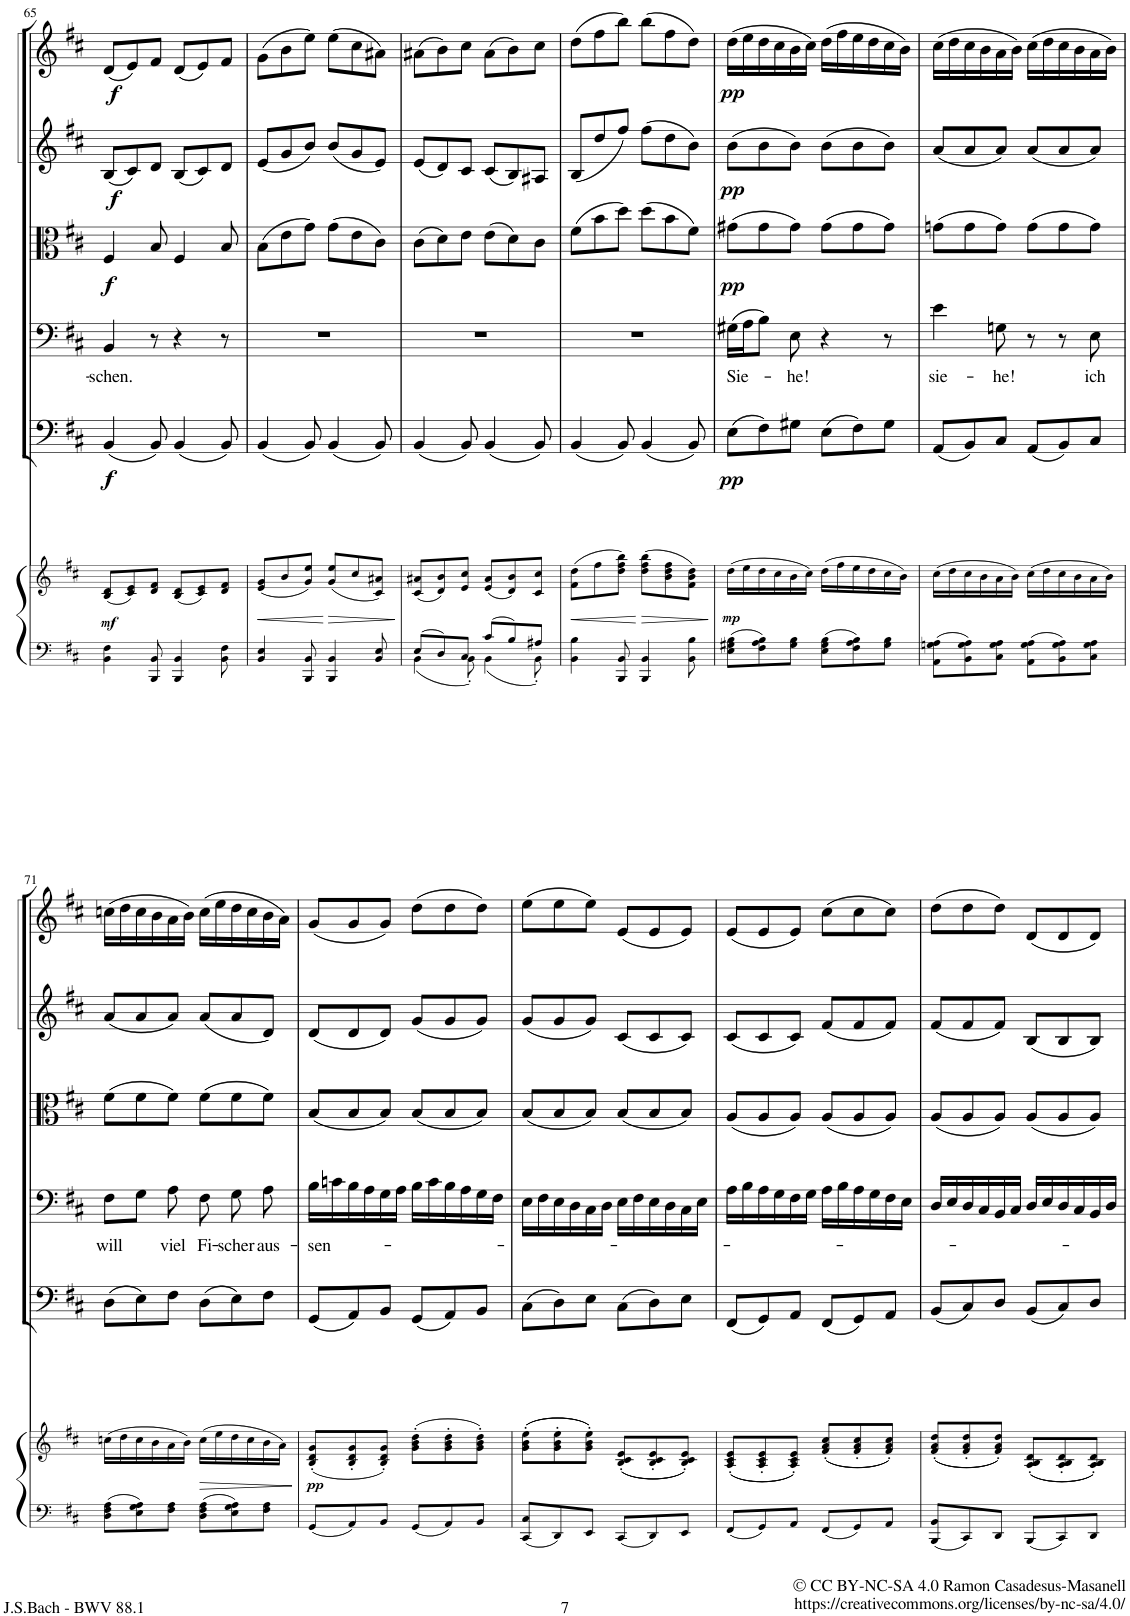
**kern	**kern	**dynam	**kern	**dynam	**kern	**text	**kern	**dynam	**kern	**dynam	**kern	**dynam
*part6	*part6	*part6	*part5	*part5	*part4	*part4	*part3	*part3	*part2	*part2	*part1	*part1
*staff7	*staff6	*staff6/7	*staff5	*staff5	*staff4	*staff4	*staff3	*staff3	*staff2	*staff2	*staff1	*staff1
*I"Piano reduction	*	*	*I"Continuo	*	*I"Basso	*	*I"Thaile Viola	*	*I"Oboe d'amore II Violino II	*	*I"Oboe d'amore I Violino I	*
*I'Pno	*	*	*	*	*	*	*	*	*	*	*	*
!!LO:PB:g=z
*clefF4	*clefG2	*	*clefF4	*	*clefF4	*	*clefC3	*	*clefG2	*	*clefG2	*
*k[f#c#]	*k[f#c#]	*	*k[f#c#]	*	*k[f#c#]	*	*k[f#c#]	*	*k[f#c#]	*	*k[f#c#]	*
*M6/8	*M6/8	*	*M6/8	*	*M6/8	*	*M6/8	*	*M6/8	*	*M6/8	*
=65	=65	=65	=65	=65	=65	=65	=65	=65	=65	=65	=65	=65
!	!	!LO:DY:b	!	!LO:DY:b	!	!LO:LY:b	!	!LO:DY:b	!	!LO:DY:b	!	!LO:DY:b
4BB\ 4F#\	(8B/ 8d/L	mf	(4BB/	f	4BB/	-schen.	4F#/	f	(8B/L	f	(8d/L	f
.	8c#/ 8e/)	.	.	.	.	.	.	.	8c#/)	.	8e/)	.
8BBB/ 8BB/	8d/ 8f#/J	.	8BB/)	.	8r	.	8B/	.	8d/J	.	8f#/J	.
4BBB/ 4BB/	(8B/ 8d/L	.	(4BB/	.	4r	.	4F#/	.	(8B/L	.	(8d/L	.
.	8c#/ 8e/)	.	.	.	.	.	.	.	8c#/)	.	8e/)	.
8BB\ 8F#\	8d/ 8f#/J	.	8BB/)	.	8r	.	8B/	.	8d/J	.	8f#/J	.
=66	=66	=66	=66	=66	=66	=66	=66	=66	=66	=66	=66	=66
!	!	!LO:HP:b	!	!	!	!	!	!	!	!	!	!
4BB/ 4E/	(8e/ 8g/L	<	(4BB/	.	2.r	.	(8B\L	.	(8e/L	.	(8g\L	.
.	8b/	.	.	.	.	.	8e\	.	8g/	.	8b\	.
8BBB/ 8BB/	8g/ 8ee/J)	.	8BB/)	.	.	.	8g\J)	.	8b/J)	.	8ee\J)	.
!	!	!LO:HP:n=1:b	!	!	!	!	!	!	!	!	!	!
4BBB/ 4BB/	(8g/ 8ee/L	[ >	(4BB/	.	.	.	(8g\L	.	(8b/L	.	(8ee\L	.
.	8cc#/	.	.	.	.	.	8e\	.	8g/	.	8cc#\	.
8BB/ 8E/	8c#/ 8a#X/J)	.	8BB/)	.	.	.	8c#\J)	.	8e/J)	.	8a#X\J)	.
.	.	]	.	.	.	.	.	.	.	.	.	.
=67	=67	=67	=67	=67	=67	=67	=67	=67	=67	=67	=67	=67
*^	*	*	*	*	*	*	*	*	*	*	*	*
8E/L	4BB\	(8c#/ 8a#X/L	.	(4BB/	.	2.r	.	(8c#\L	.	(8e/L	.	(8a#X\L	.
8D/	.	8d/ 8b/)	.	.	.	.	.	8d\)	.	8d/)	.	8b\)	.
8C#/J	8BB'\	8e/ 8cc#/J	.	8BB/)	.	.	.	8e\J	.	8c#/J	.	8cc#\J	.
8c#/L	4BB\	(8e/ 8a#/L	.	(4BB/	.	.	.	(8e\L	.	(8c#/L	.	(8a#\L	.
8B/	.	8d/ 8b/)	.	.	.	.	.	8d\)	.	8B/)	.	8b\)	.
8A#X/J	8BB'\	8c#/ 8cc#/J	.	8BB/)	.	.	.	8c#\J	.	8A#X/J	.	8cc#\J	.
=68	=68	=68	=68	=68	=68	=68	=68	=68	=68	=68	=68	=68	=68
!	!	!	!LO:HP:b	!	!	!	!	!	!	!	!	!	!
*v	*v	*	*	*	*	*	*	*	*	*	*	*	*
4BB\ 4B\	(8f#\ 8dd\L	<	(4BB/	.	2.r	.	(8f#\L	.	(8B/L	.	(8dd\L	.
.	8ff#\	.	.	.	.	.	8b\	.	8dd/	.	8ff#\	.
8BBB/ 8BB/	8dd\ 8ff#\ 8bb\J)	.	8BB/)	.	.	.	8dd\J)	.	8ff#/J)	.	8bb\J)	.
!	!	!LO:HP:n=1:b	!	!	!	!	!	!	!	!	!	!
4BBB/ 4BB/	(8dd\ 8ff#\ 8bb\L	[ >	(4BB/	.	.	.	(8dd\L	.	(8ff#\L	.	(8bb\L	.
.	8b\ 8dd\ 8ff#\	.	.	.	.	.	8b\	.	8dd\	.	8ff#\	.
8BB\ 8B\	8f#\ 8b\ 8dd\J)	.	8BB/)	.	.	.	8f#\J)	.	8b\J)	.	8dd\J)	.
.	.	]	.	.	.	.	.	.	.	.	.	.
=69	=69	=69	=69	=69	=69	=69	=69	=69	=69	=69	=69	=69
!	!	!LO:DY:b	!	!LO:DY:b	!	!LO:LY:b	!	!LO:DY:b	!	!LO:DY:b	!	!LO:DY:b
8E\ 8G#X\ 8B\L	(16dd\LL	mp	(8E\L	pp	(16G#X\LL	Sie-	(8g#X\L	pp	(8b\L	pp	(16dd\LL	pp
.	16ee\	.	.	.	16A\J	.	.	.	.	.	16ee\	.
8F#\ 8A\ 8B\	16dd\	.	8F#\)	.	8B\J)	.	8g#\	.	8b\	.	16dd\	.
.	16cc#\	.	.	.	.	.	.	.	.	.	16cc#\	.
!	!	!	!	!	!	!LO:LY:b	!	!	!	!	!	!
8G#\ 8B\J	16b\	.	8G#X\J	.	8E\	-he!	8g#\J)	.	8b\J)	.	16b\	.
.	16cc#\JJ)	.	.	.	.	.	.	.	.	.	16cc#\JJ)	.
8E\ 8G#\ 8B\L	(16dd\LL	.	(8E\L	.	4r	.	(8g#\L	.	(8b\L	.	(16dd\LL	.
.	16ff#\	.	.	.	.	.	.	.	.	.	16ff#\	.
8F#\ 8A\ 8B\	16ee\	.	8F#\)	.	.	.	8g#\	.	8b\	.	16ee\	.
.	16dd\	.	.	.	.	.	.	.	.	.	16dd\	.
8G#\ 8B\J	16cc#\	.	8G#\J	.	8r	.	8g#\J)	.	8b\J)	.	16cc#\	.
.	16b\JJ)	.	.	.	.	.	.	.	.	.	16b\JJ)	.
=70	=70	=70	=70	=70	=70	=70	=70	=70	=70	=70	=70	=70
!	!	!	!	!	!	!LO:LY:b	!	!	!	!	!	!
8AA\ 8Gn\ 8A\L	(16cc#\LL	.	(8AA/L	.	4e\	sie-	(8gn\L	.	(8a/L	.	(16cc#\LL	.
.	16dd\	.	.	.	.	.	.	.	.	.	16dd\	.
8BB\ 8G\ 8A\	16cc#\	.	8BB/)	.	.	.	8g\	.	8a/	.	16cc#\	.
.	16b\	.	.	.	.	.	.	.	.	.	16b\	.
!	!	!	!	!	!	!LO:LY:b	!	!	!	!	!	!
8C#\ 8G\ 8A\J	16a\	.	8C#/J	.	8Gn\	-he!	8g\J)	.	8a/J)	.	16a\	.
.	16b\JJ)	.	.	.	.	.	.	.	.	.	16b\JJ)	.
8AA\ 8G\ 8A\L	(16cc#\LL	.	(8AA/L	.	8r	.	(8g\L	.	(8a/L	.	(16cc#\LL	.
.	16dd\	.	.	.	.	.	.	.	.	.	16dd\	.
8BB\ 8G\ 8A\	16cc#\	.	8BB/)	.	8r	.	8g\	.	8a/	.	16cc#\	.
.	16b\	.	.	.	.	.	.	.	.	.	16b\	.
!	!	!	!	!	!	!LO:LY:b	!	!	!	!	!	!
8C#\ 8G\ 8A\J	16a\	.	8C#/J	.	8E\	ich	8g\J)	.	8a/J)	.	16a\	.
.	16b\JJ)	.	.	.	.	.	.	.	.	.	16b\JJ)	.
!!LO:LB:g=z
=71	=71	=71	=71	=71	=71	=71	=71	=71	=71	=71	=71	=71
!	!	!	!	!	!	!LO:LY:b	!	!	!	!	!	!
8D\ 8F#\ 8A\L	(16ccn\LL	.	(8D\L	.	8F#\L	will	(8f#\L	.	(8a/L	.	(16ccn\LL	.
.	16dd\	.	.	.	.	.	.	.	.	.	16dd\	.
8E\ 8G\ 8A\	16cc\	.	8E\)	.	8G\J	.	8f#\	.	8a/	.	16cc\	.
.	16b\	.	.	.	.	.	.	.	.	.	16b\	.
!	!	!	!	!	!	!LO:LY:b	!	!	!	!	!	!
8F#\ 8A\J	16a\	.	8F#\J	.	8A\	viel	8f#\J)	.	8a/J)	.	16a\	.
.	16b\JJ)	.	.	.	.	.	.	.	.	.	16b\JJ)	.
!	!	!LO:HP:b	!	!	!	!LO:LY:b	!	!	!	!	!	!
8D\ 8F#\ 8A\L	(16cc\LL	>	(8D\L	.	8F#\	Fi-	(8f#\L	.	(8a/L	.	(16cc\LL	.
.	16ee\	.	.	.	.	.	.	.	.	.	16ee\	.
!	!	!	!	!	!	!LO:LY:b	!	!	!	!	!	!
8E\ 8G\ 8A\	16dd\	.	8E\)	.	8G\	-scher	8f#\	.	8a/	.	16dd\	.
.	16cc\	.	.	.	.	.	.	.	.	.	16cc\	.
!	!	!	!	!	!	!LO:LY:b	!	!	!	!	!	!
8F#\ 8A\J	16b\	.	8F#\J	.	8A\	aus-	8f#\J)	.	8d/J)	.	16b\	.
.	16a\JJ)	.	.	.	.	.	.	.	.	.	16a\JJ)	.
.	.	]	.	.	.	.	.	.	.	.	.	.
=72	=72	=72	=72	=72	=72	=72	=72	=72	=72	=72	=72	=72
!	!	!LO:DY:b	!	!	!	!LO:LY:b	!	!	!	!	!	!
8GG/L	(8B/' 8d/' 8g/'L	pp	(8GG/L	.	16B\LL	-sen-	(8B/L	.	(8d/L	.	(8g/L	.
.	.	.	.	.	16cn\	.	.	.	.	.	.	.
8AA/	8B/' 8d/' 8g/'	.	8AA/)	.	16B\	.	8B/	.	8d/	.	8g/	.
.	.	.	.	.	16A\	.	.	.	.	.	.	.
8BB/J	8B/' 8d/' 8g/'J)	.	8BB/J	.	16G\	.	8B/J)	.	8d/J)	.	8g/J)	.
.	.	.	.	.	16A\JJ	.	.	.	.	.	.	.
8GG/L	(8g\' 8b\' 8dd\'L	.	(8GG/L	.	16B\LL	.	(8B/L	.	(8g/L	.	(8dd\L	.
.	.	.	.	.	16c\	.	.	.	.	.	.	.
8AA/	8g\' 8b\' 8dd\'	.	8AA/)	.	16B\	.	8B/	.	8g/	.	8dd\	.
.	.	.	.	.	16A\	.	.	.	.	.	.	.
8BB/J	8g\' 8b\' 8dd\'J)	.	8BB/J	.	16G\	.	8B/J)	.	8g/J)	.	8dd\J)	.
.	.	.	.	.	16F#\JJ	.	.	.	.	.	.	.
=73	=73	=73	=73	=73	=73	=73	=73	=73	=73	=73	=73	=73
8CC#/ 8C#/L	((8g\' 8b\' 8ee\'L	.	(8C#\L	.	16E\LL	.	(8B/L	.	(8g/L	.	(8ee\L	.
.	.	.	.	.	16F#\	.	.	.	.	.	.	.
8DD/	8g\' 8b\' 8ee\'	.	8D\)	.	16E\	.	8B/	.	8g/	.	8ee\	.
.	.	.	.	.	16D\	.	.	.	.	.	.	.
8EE/J	8g\' 8b\' 8ee\'J))	.	8E\J	.	16C#\	.	8B/J)	.	8g/J)	.	8ee\J)	.
.	.	.	.	.	16D\JJ	.	.	.	.	.	.	.
8CC#/L	((8B/' 8c#/' 8e/'L	.	(8C#\L	.	16E\LL	.	(8B/L	.	(8c#/L	.	(8e/L	.
.	.	.	.	.	16F#\	.	.	.	.	.	.	.
8DD/	8B/' 8c#/' 8e/'	.	8D\)	.	16E\	.	8B/	.	8c#/	.	8e/	.
.	.	.	.	.	16D\	.	.	.	.	.	.	.
8EE/J	8B/' 8c#/' 8e/'J))	.	8E\J	.	16C#\	.	8B/J)	.	8c#/J)	.	8e/J)	.
.	.	.	.	.	16E\JJ	.	.	.	.	.	.	.
=74	=74	=74	=74	=74	=74	=74	=74	=74	=74	=74	=74	=74
8FF#/L	((8A/' 8c#/' 8e/'L	.	(8FF#/L	.	16A\LL	.	(8A/L	.	(8c#/L	.	(8e/L	.
.	.	.	.	.	16B\	.	.	.	.	.	.	.
8GG/	8A/' 8c#/' 8e/'	.	8GG/)	.	16A\	.	8A/	.	8c#/	.	8e/	.
.	.	.	.	.	16G\	.	.	.	.	.	.	.
8AA/J	8A/' 8c#/' 8e/'J))	.	8AA/J	.	16F#\	.	8A/J)	.	8c#/J)	.	8e/J)	.
.	.	.	.	.	16G\JJ	.	.	.	.	.	.	.
8FF#/L	((8f#/' 8a/' 8cc#/'L	.	(8FF#/L	.	16A\LL	.	(8A/L	.	(8f#/L	.	(8cc#\L	.
.	.	.	.	.	16B\	.	.	.	.	.	.	.
8GG/	8f#/' 8a/' 8cc#/'	.	8GG/)	.	16A\	.	8A/	.	8f#/	.	8cc#\	.
.	.	.	.	.	16G\	.	.	.	.	.	.	.
8AA/J	8f#/' 8a/' 8cc#/'J))	.	8AA/J	.	16F#\	.	8A/J)	.	8f#/J)	.	8cc#\J)	.
.	.	.	.	.	16E\JJ	.	.	.	.	.	.	.
=75	=75	=75	=75	=75	=75	=75	=75	=75	=75	=75	=75	=75
8BBB/ 8BB/L	((8f#/' 8a/' 8dd/'L	.	(8BB/L	.	16D/LL	.	(8A/L	.	(8f#/L	.	(8dd\L	.
.	.	.	.	.	16E/	.	.	.	.	.	.	.
8CC#/	8f#/' 8a/' 8dd/'	.	8C#/)	.	16D/	.	8A/	.	8f#/	.	8dd\	.
.	.	.	.	.	16C#/	.	.	.	.	.	.	.
8DD/J	8f#/' 8a/' 8dd/'J))	.	8D/J	.	16BB/	.	8A/J)	.	8f#/J)	.	8dd\J)	.
.	.	.	.	.	16C#/JJ	.	.	.	.	.	.	.
8BBB/L	((8A/' 8B/' 8d/'L	.	(8BB/L	.	16D/LL	.	(8A/L	.	(8B/L	.	(8d/L	.
.	.	.	.	.	16E/	.	.	.	.	.	.	.
8CC#/	8A/' 8B/' 8d/'	.	8C#/)	.	16D/	.	8A/	.	8B/	.	8d/	.
.	.	.	.	.	16C#/	.	.	.	.	.	.	.
8DD/J	8A/' 8B/' 8d/'J))	.	8D/J	.	16BB/	.	8A/J)	.	8B/J)	.	8d/J)	.
.	.	.	.	.	16D/JJ	.	.	.	.	.	.	.
=	=	=	=	=	=	=	=	=	=	=	=	=
*-	*-	*-	*-	*-	*-	*-	*-	*-	*-	*-	*-	*-
